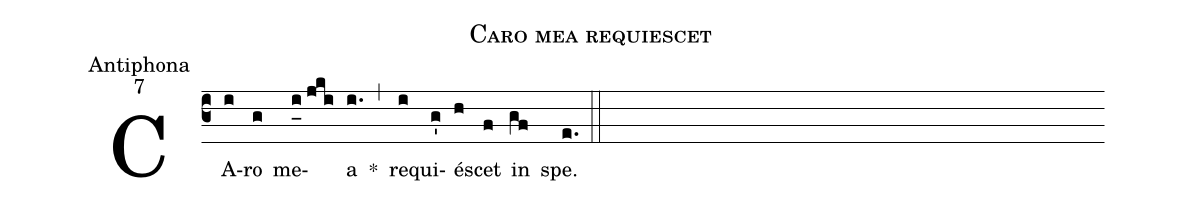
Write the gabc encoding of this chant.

name:Caro mea requiescet;
office-part:Antiphona;
mode:7;
%%
(c3) CA(i)ro(g) me(i_0[uh:l]//jki)a(i.) *(,) re(i)qui(g')é(h)scet(f) in(gf) spe.(e.) (::)
